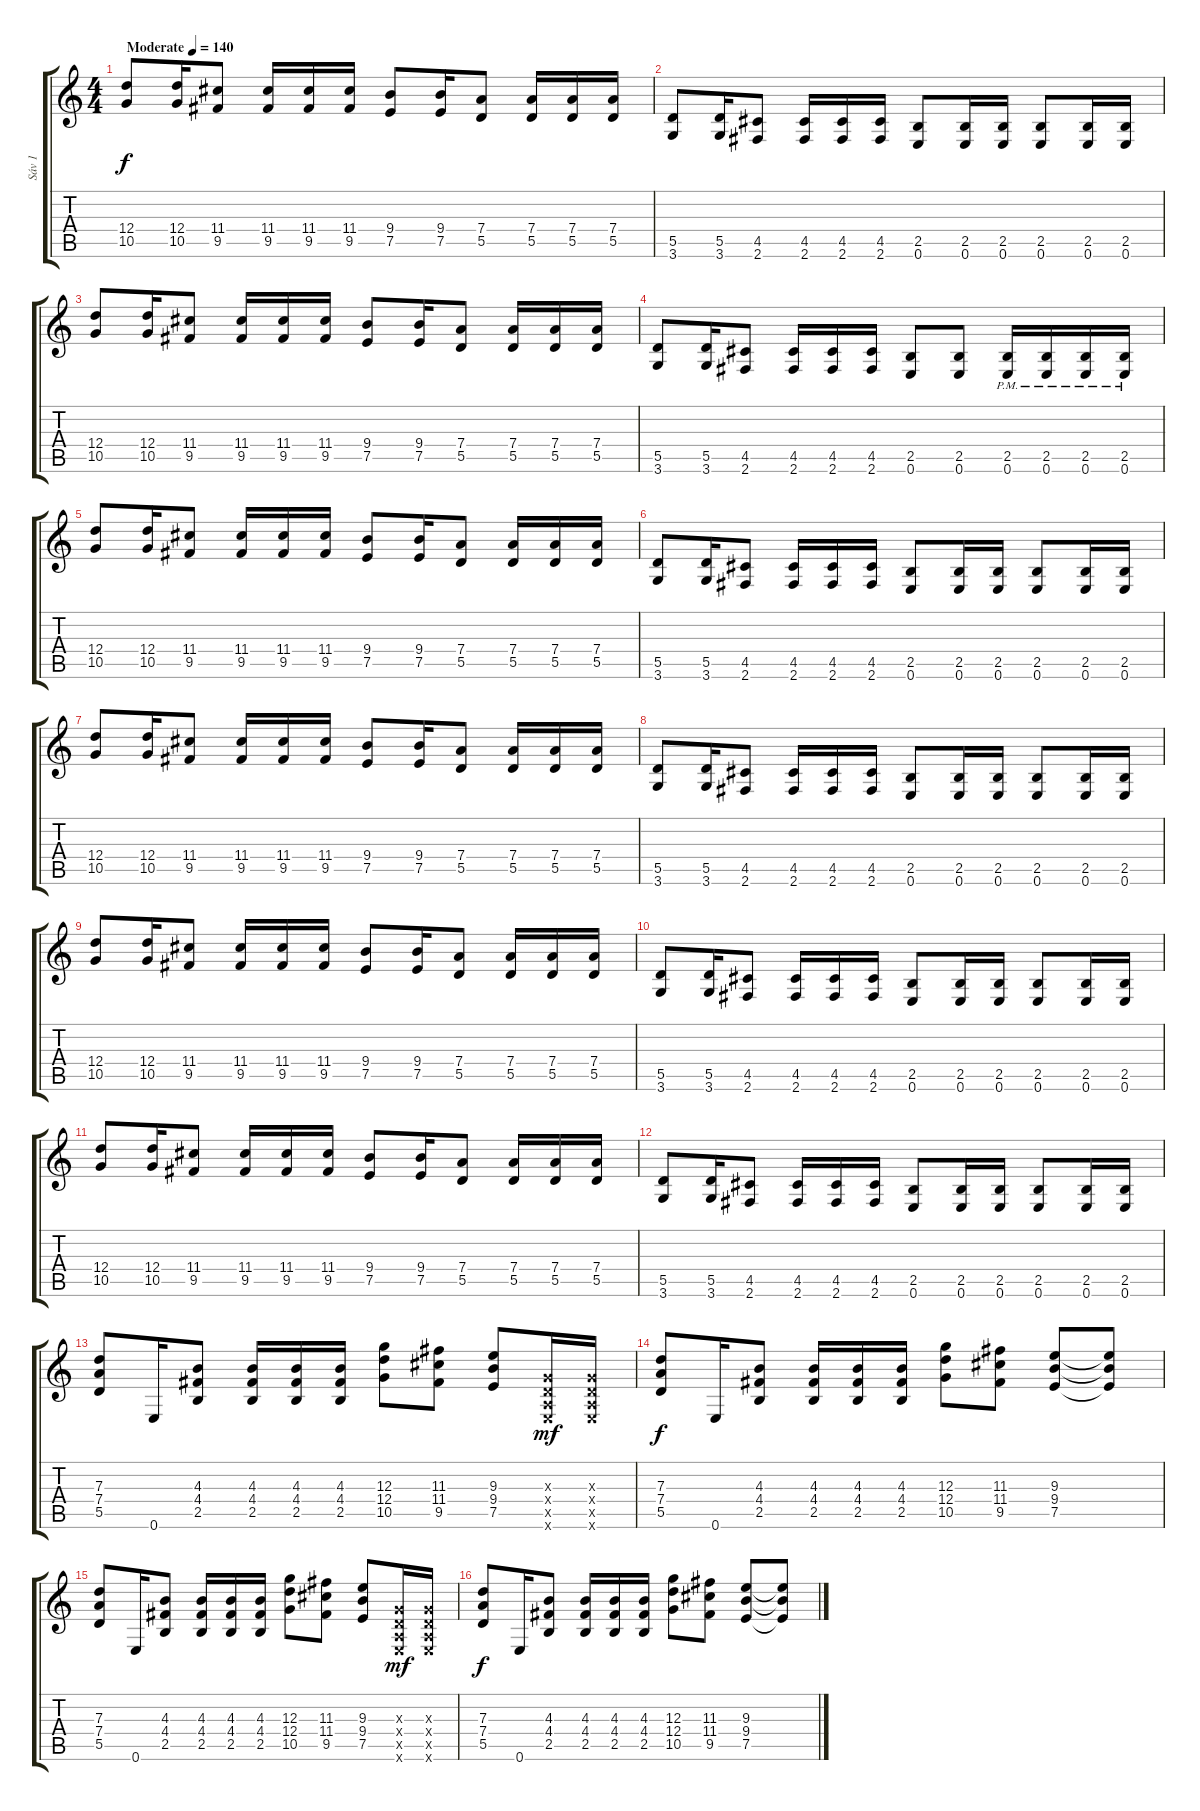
\track ("Sáv 1" "Sáv 1") {instrument overdrivenguitar}
\staff {score tabs}
\tuning (E4 B3 G3 D3 A2 E2) {hide}
\ts (4 4)
\tempo (140 "Moderate")
\clef g2
\ks c
(12.4 10.5).8{dy f instrument overdrivenguitar} (12.4 10.5).16 (11.4 9.5).8 (11.4 9.5).16 (11.4 9.5).16 (11.4 9.5).16 (9.4 7.5).8 (9.4 7.5).16 (7.4 5.5).8 (7.4 5.5).16 (7.4 5.5).16 (7.4 5.5).16 |
(5.5 3.6).8 (5.5 3.6).16 (4.5 2.6).8 (4.5 2.6).16 (4.5 2.6).16 (4.5 2.6).16 (2.5 0.6).8 (2.5 0.6).16 (2.5 0.6).16 (2.5 0.6).8 (2.5 0.6).16 (2.5 0.6).16 |
(12.4 10.5).8 (12.4 10.5).16 (11.4 9.5).8 (11.4 9.5).16 (11.4 9.5).16 (11.4 9.5).16 (9.4 7.5).8 (9.4 7.5).16 (7.4 5.5).8 (7.4 5.5).16 (7.4 5.5).16 (7.4 5.5).16 |
(5.5 3.6).8 (5.5 3.6).16 (4.5 2.6).8 (4.5 2.6).16 (4.5 2.6).16 (4.5 2.6).16 (2.5 0.6).8 (2.5 0.6).8 (2.5{pm} 0.6{pm}).16 (2.5{pm} 0.6{pm}).16 (2.5{pm} 0.6{pm}).16 (2.5{pm} 0.6{pm}).16 |
(12.4 10.5).8 (12.4 10.5).16 (11.4 9.5).8 (11.4 9.5).16 (11.4 9.5).16 (11.4 9.5).16 (9.4 7.5).8 (9.4 7.5).16 (7.4 5.5).8 (7.4 5.5).16 (7.4 5.5).16 (7.4 5.5).16 |
(5.5 3.6).8 (5.5 3.6).16 (4.5 2.6).8 (4.5 2.6).16 (4.5 2.6).16 (4.5 2.6).16 (2.5 0.6).8 (2.5 0.6).16 (2.5 0.6).16 (2.5 0.6).8 (2.5 0.6).16 (2.5 0.6).16 |
(12.4 10.5).8 (12.4 10.5).16 (11.4 9.5).8 (11.4 9.5).16 (11.4 9.5).16 (11.4 9.5).16 (9.4 7.5).8 (9.4 7.5).16 (7.4 5.5).8 (7.4 5.5).16 (7.4 5.5).16 (7.4 5.5).16 |
(5.5 3.6).8 (5.5 3.6).16 (4.5 2.6).8 (4.5 2.6).16 (4.5 2.6).16 (4.5 2.6).16 (2.5 0.6).8 (2.5 0.6).16 (2.5 0.6).16 (2.5 0.6).8 (2.5 0.6).16 (2.5 0.6).16 |
(12.4 10.5).8 (12.4 10.5).16 (11.4 9.5).8 (11.4 9.5).16 (11.4 9.5).16 (11.4 9.5).16 (9.4 7.5).8 (9.4 7.5).16 (7.4 5.5).8 (7.4 5.5).16 (7.4 5.5).16 (7.4 5.5).16 |
(5.5 3.6).8 (5.5 3.6).16 (4.5 2.6).8 (4.5 2.6).16 (4.5 2.6).16 (4.5 2.6).16 (2.5 0.6).8 (2.5 0.6).16 (2.5 0.6).16 (2.5 0.6).8 (2.5 0.6).16 (2.5 0.6).16 |
(12.4 10.5).8 (12.4 10.5).16 (11.4 9.5).8 (11.4 9.5).16 (11.4 9.5).16 (11.4 9.5).16 (9.4 7.5).8 (9.4 7.5).16 (7.4 5.5).8 (7.4 5.5).16 (7.4 5.5).16 (7.4 5.5).16 |
(5.5 3.6).8 (5.5 3.6).16 (4.5 2.6).8 (4.5 2.6).16 (4.5 2.6).16 (4.5 2.6).16 (2.5 0.6).8 (2.5 0.6).16 (2.5 0.6).16 (2.5 0.6).8 (2.5 0.6).16 (2.5 0.6).16 |
(7.3 7.4 5.5).8 0.6.16 (4.3 4.4 2.5).8 (4.3 4.4 2.5).16 (4.3 4.4 2.5).16 (4.3 4.4 2.5).16 (12.3 12.4 10.5).8 (11.3 11.4 9.5).8 (9.3 9.4 7.5).8 (0.3{x} 0.4{x} 0.5{x} 0.6{x}).16{dy mf} (0.3{x} 0.4{x} 0.5{x} 0.6{x}).16 |
(7.3 7.4 5.5).8{dy f} 0.6.16 (4.3 4.4 2.5).8 (4.3 4.4 2.5).16 (4.3 4.4 2.5).16 (4.3 4.4 2.5).16 (12.3 12.4 10.5).8 (11.3 11.4 9.5).8 (9.3 9.4 7.5).8 (9.3{t} 9.4{t} 7.5{t}).8 |
(7.3 7.4 5.5).8 0.6.16 (4.3 4.4 2.5).8 (4.3 4.4 2.5).16 (4.3 4.4 2.5).16 (4.3 4.4 2.5).16 (12.3 12.4 10.5).8 (11.3 11.4 9.5).8 (9.3 9.4 7.5).8 (0.3{x} 0.4{x} 0.5{x} 0.6{x}).16{dy mf} (0.3{x} 0.4{x} 0.5{x} 0.6{x}).16 |
(7.3 7.4 5.5).8{dy f} 0.6.16 (4.3 4.4 2.5).8 (4.3 4.4 2.5).16 (4.3 4.4 2.5).16 (4.3 4.4 2.5).16 (12.3 12.4 10.5).8 (11.3 11.4 9.5).8 (9.3 9.4 7.5).8 (9.3{t} 9.4{t} 7.5{t}).8
